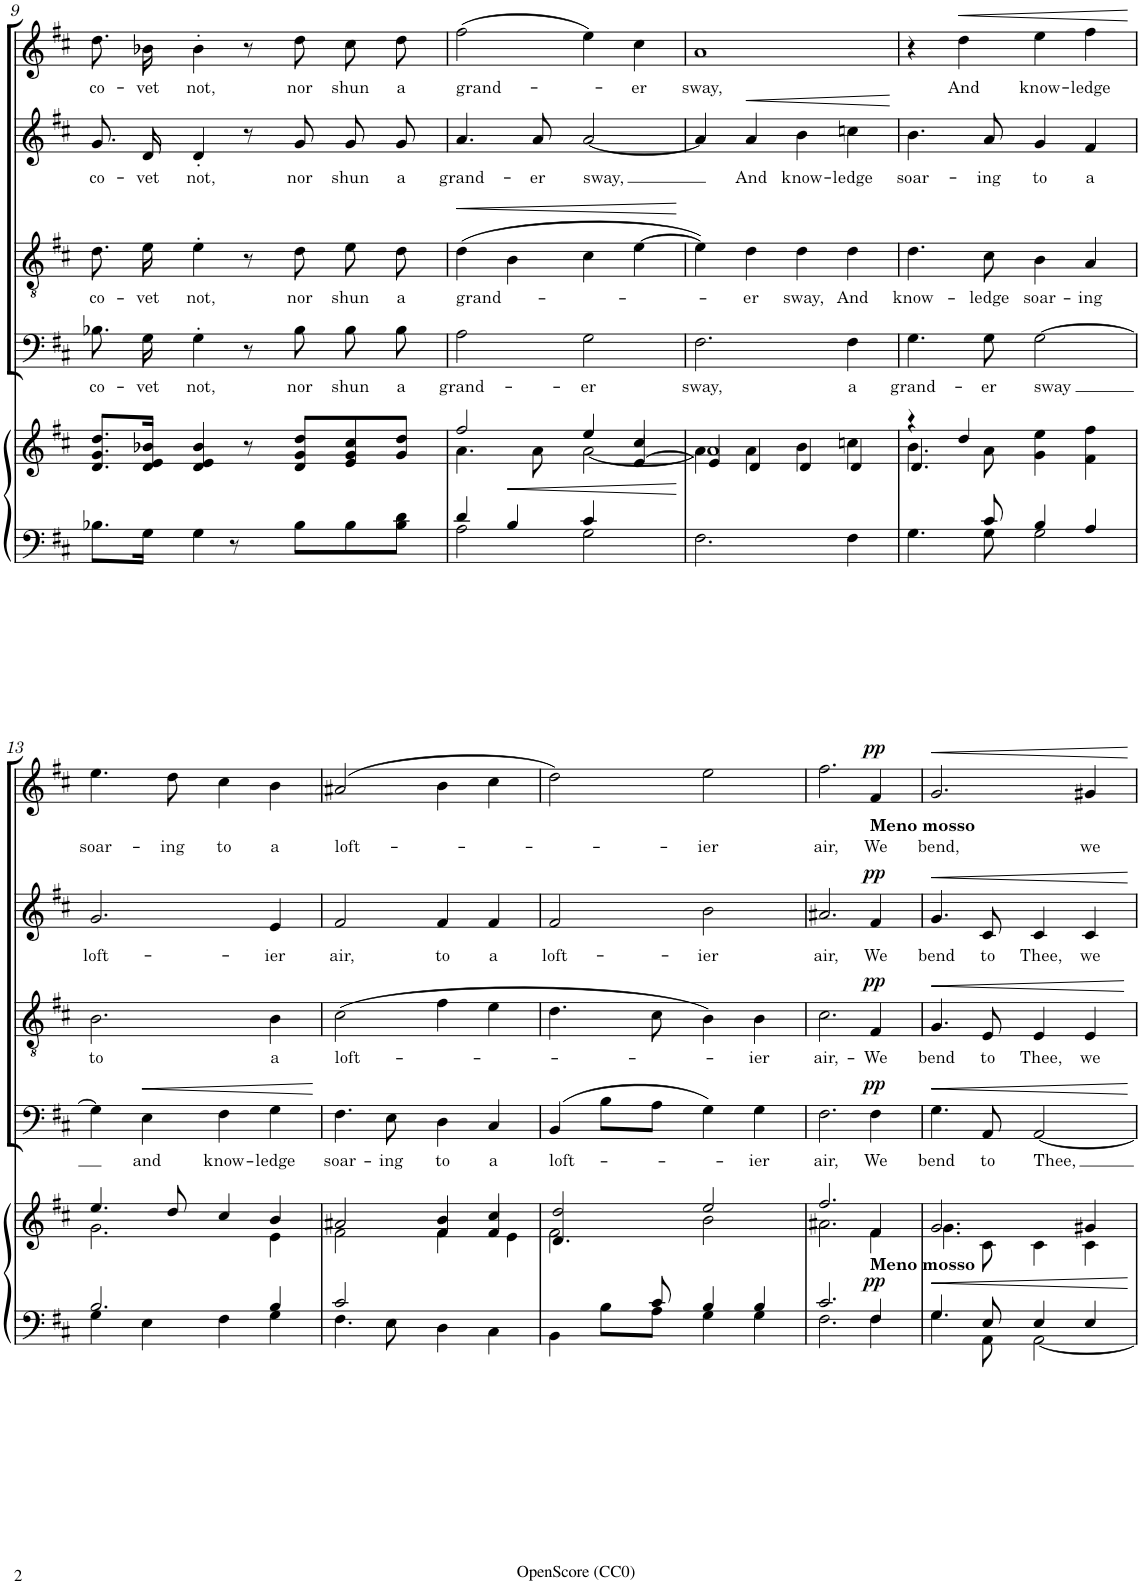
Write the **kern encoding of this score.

**kern	**kern	**dynam	**kern	**text	**dynam	**kern	**text	**dynam	**kern	**text	**dynam	**kern	**text	**dynam
*part5	*part5	*part5	*part4	*part4	*part4	*part3	*part3	*part3	*part2	*part2	*part2	*part1	*part1	*part1
*staff6	*staff5	*staff5/6	*staff4	*staff4	*staff4	*staff3	*staff3	*staff3	*staff2	*staff2	*staff2	*staff1	*staff1	*staff1
*I"Piano for practice only	*	*	*I"Bass	*	*	*I"Tenor	*	*	*I"Alto	*	*	*I"Soprano	*	*
*I'Pno	*	*	*	*	*	*	*	*	*	*	*	*	*	*
!!LO:PB:g=z
*clefF4	*clefG2	*	*clefF4	*	*	*clefGv2	*	*	*clefG2	*	*	*clefG2	*	*
*k[f#c#]	*k[f#c#]	*	*k[f#c#]	*	*	*k[f#c#]	*	*	*k[f#c#]	*	*	*k[f#c#]	*	*
*M4/4	*M4/4	*	*M4/4	*	*	*M4/4	*	*	*M4/4	*	*	*M4/4	*	*
=9	=9	=9	=9	=9	=9	=9	=9	=9	=9	=9	=9	=9	=9	=9
!	!	!	!	!LO:LY:b	!	!	!LO:LY:b	!	!	!LO:LY:b	!	!	!LO:LY:b	!
8.B-X\L	8.d/ 8.g/ 8.dd/L	.	8.B-X\	co-	.	8.d\L	co-	.	8.g/L	co-	.	8.dd\L	co-	.
!	!	!	!	!LO:LY:b	!	!	!LO:LY:b	!	!	!LO:LY:b	!	!	!LO:LY:b	!
16G\Jk	16d/ 16e/ 16b-X/Jk	.	16G\	-vet	.	16e\Jk	-vet	.	16d/Jk	-vet	.	16b-X\Jk	-vet	.
!	!	!	!	!LO:LY:b	!	!	!LO:LY:b	!	!	!LO:LY:b	!	!	!LO:LY:b	!
4G\	4d/ 4e/ 4b-/	.	4G'\	not,	.	4e'\	not,	.	4d'/	not,	.	4b-'\	not,	.
8r	8r	.	8r	.	.	8r	.	.	8r	.	.	8r	.	.
!	!	!	!	!LO:LY:b	!	!	!LO:LY:b	!	!	!LO:LY:b	!	!	!LO:LY:b	!
8B-\L	8d/ 8g/ 8dd/L	.	8B-\	nor	.	8d\	nor	.	8g/	nor	.	8dd\	nor	.
!	!	!	!	!LO:LY:b	!	!	!LO:LY:b	!	!	!LO:LY:b	!	!	!LO:LY:b	!
8B-\	8e/ 8g/ 8cc#/	.	8B-\	shun	.	8e\L	shun	.	8g/L	shun	.	8cc#\L	shun	.
!	!	!	!	!LO:LY:b	!	!	!LO:LY:b	!	!	!LO:LY:b	!	!	!LO:LY:b	!
8B-\ 8d\J	8g/ 8dd/J	.	8B-\	a	.	8d\J	a	.	8g/J	a	.	8dd\J	a	.
=10	=10	=10	=10	=10	=10	=10	=10	=10	=10	=10	=10	=10	=10	=10
*^	*^	*	*	*	*	*	*	*	*	*	*	*	*	*
*	*	*	*^	*	*	*	*	*	*	*	*	*	*	*	*	*
!	!	!	!	!	!	!	!LO:LY:b	!	!	!LO:LY:b	!LO:HP:b	!	!LO:LY:b	!	!	!LO:LY:b	!
4d/	2A\	2ff#/	4.a\	2.ryy	.	2A\	grand-	.	(4d\	grand-	<	4.a/	grand-	.	(2ff#\	grand-	.
!	!	!	!	!	!LO:HP:b=2	!	!	!	!	!	!	!	!	!	!	!	!
4B/	.	.	.	.	<	.	.	.	4B\	.	.	.	.	.	.	.	.
!	!	!	!	!	!	!	!	!	!	!	!	!	!LO:LY:b	!	!	!	!
.	.	.	8a\	.	.	.	.	.	.	.	.	8a/	-er	.	.	.	.
!	!	!	!	!	!	!	!LO:LY:b	!	!	!	!	!	!LO:LY:b	!	!	!	!
4c#/	2G\	4ee/	[2a\	.	.	2G\	-er	.	4c#\	.	.	[2a/	sway,	.	4ee\)	.	.
!	!	!	!	!	!	!	!	!	!	!	!	!	!	!	!	!LO:LY:b	!
4ryy	.	4cc#/	.	[4e/	.	.	.	.	[4e\	.	.	.	.	.	4cc#\	-er	.
*v	*v	*	*	*	*	*	*	*	*	*	*	*	*	*	*	*	*
*	*v	*v	*v	*	*	*	*	*	*	*	*	*	*	*	*	*
.	.	[	.	.	.	.	.	[	.	.	.	.	.	.
=11	=11	=11	=11	=11	=11	=11	=11	=11	=11	=11	=11	=11	=11	=11
*	*^	*	*	*	*	*	*	*	*	*	*	*	*	*
*	*	*^	*	*	*	*	*	*	*	*	*	*	*	*	*
!	!	!	!	!	!	!LO:LY:b	!	!	!	!	!	!	!	!	!LO:LY:b	!
2.F#\	1a	4a\]	4e/]	.	2.F#\	sway,	.	4e\])	.	.	4a/]	.	.	1a	sway,	.
!	!	!	!	!	!	!	!	!	!LO:LY:b	!	!	!LO:LY:b	!LO:HP:b	!	!	!
.	.	4a\	4d/	.	.	.	.	4d\	-er	.	4a/	And	<	.	.	.
!	!	!	!	!	!	!	!	!	!LO:LY:b	!	!	!LO:LY:b	!	!	!	!
.	.	4b\	4d/	.	.	.	.	4d\	sway,	.	4b\	know-	.	.	.	.
!	!	!	!	!	!	!LO:LY:b	!	!	!LO:LY:b	!	!	!LO:LY:b	!	!	!	!
4F#\	.	4ccn\	4d/	.	4F#\	a	.	4d\	And	.	4ccn\	-ledge	.	.	.	.
*	*v	*v	*v	*	*	*	*	*	*	*	*	*	*	*	*	*
.	.	.	.	.	.	.	.	.	.	.	[	.	.	.
=12	=12	=12	=12	=12	=12	=12	=12	=12	=12	=12	=12	=12	=12	=12
*^	*^	*	*	*	*	*	*	*	*	*	*	*	*	*
*	*	*	*^	*	*	*	*	*	*	*	*	*	*	*	*	*
!	!	!	!	!	!	!	!LO:LY:b	!	!	!LO:LY:b	!	!	!LO:LY:b	!	!	!	!
4.ryy	4.G\	4r	4.b\	4.d/	.	4.G\	grand-	.	4.d\	know-	.	4.b\	soar-	.	4r	.	.
!	!	!	!	!	!	!	!	!	!	!	!	!	!	!	!	!LO:LY:b	!LO:HP:b
.	.	4dd/	.	.	.	.	.	.	.	.	.	.	.	.	4dd\	And	<
!	!	!	!	!	!	!	!LO:LY:b	!	!	!LO:LY:b	!	!	!LO:LY:b	!	!	!	!
8c#/	8G\	.	8a\	2ryy	.	8G\	-er	.	8c#\	-ledge	.	8a/	-ing	.	.	.	.
!	!	!	!	!	!	!	!LO:LY:b	!	!	!LO:LY:b	!	!	!LO:LY:b	!	!	!LO:LY:b	!
4B/	2G\	4g\ 4ee\	2ryy	.	.	[2G\	sway	.	4B\	soar-	.	4g/	to	.	4ee\	know-	.
!	!	!	!	!	!	!	!	!	!	!LO:LY:b	!	!	!LO:LY:b	!	!	!LO:LY:b	!
4A/	.	4f#\ 4ff#\	.	.	.	.	.	.	4A/	-ing	.	4f#/	a	.	4ff#\	-ledge	.
.	.	.	.	8ryy	.	.	.	.	.	.	.	.	.	.	.	.	.
*v	*v	*	*	*	*	*	*	*	*	*	*	*	*	*	*	*	*
*	*v	*v	*v	*	*	*	*	*	*	*	*	*	*	*	*	*
.	.	.	.	.	.	.	.	.	.	.	.	.	.	[
!!LO:LB:g=z
=13	=13	=13	=13	=13	=13	=13	=13	=13	=13	=13	=13	=13	=13	=13
*^	*^	*	*	*	*	*	*	*	*	*	*	*	*	*
!	!	!	!	!	!	!	!	!	!LO:LY:b	!	!	!LO:LY:b	!	!	!LO:LY:b	!
2.B/	4G\	4.ee/	2.g\	.	4G\]	.	.	2.B\	to	.	2.g/	loft-	.	4.ee\	soar-	.
!	!	!	!	!	!	!LO:LY:b	!LO:HP:b	!	!	!	!	!	!	!	!	!
.	4E\	.	.	.	4E\	and	<	.	.	.	.	.	.	.	.	.
!	!	!	!	!	!	!	!	!	!	!	!	!	!	!	!LO:LY:b	!
.	.	8dd/	.	.	.	.	.	.	.	.	.	.	.	8dd\	-ing	.
!	!	!	!	!	!	!LO:LY:b	!	!	!	!	!	!	!	!	!LO:LY:b	!
.	4F#\	4cc#/	.	.	4F#\	know-	.	.	.	.	.	.	.	4cc#\	to	.
!	!	!	!	!	!	!LO:LY:b	!	!	!LO:LY:b	!	!	!LO:LY:b	!	!	!LO:LY:b	!
4B/	4G\	4b/	4e\	.	4G\	-ledge	.	4B\	a	.	4e/	-ier	.	4b\	a	.
*v	*v	*	*	*	*	*	*	*	*	*	*	*	*	*	*	*
*	*v	*v	*	*	*	*	*	*	*	*	*	*	*	*	*
.	.	.	.	.	[	.	.	.	.	.	.	.	.	.
=14	=14	=14	=14	=14	=14	=14	=14	=14	=14	=14	=14	=14	=14	=14
*^	*^	*	*	*	*	*	*	*	*	*	*	*	*	*
*	*	*	*^	*	*	*	*	*	*	*	*	*	*	*	*	*
!	!	!	!	!	!	!	!LO:LY:b	!	!	!LO:LY:b	!	!	!LO:LY:b	!	!	!LO:LY:b	!
2c#/	4.F#\	2a#X/	2f#\	2ryy	.	4.F#\	soar-	.	(2c#\	loft-	.	2f#/	air,	.	(2a#X/	loft-	.
!	!	!	!	!	!	!	!LO:LY:b	!	!	!	!	!	!	!	!	!	!
.	8E\	.	.	.	.	8E\	-ing	.	.	.	.	.	.	.	.	.	.
!	!	!	!	!	!	!	!LO:LY:b	!	!	!	!	!	!LO:LY:b	!	!	!	!
2ryy	4D\	4b/	4f#\	4f#/	.	4D\	to	.	4f#\	.	.	4f#/	to	.	4b\	.	.
!	!	!	!	!	!	!	!LO:LY:b	!	!	!	!	!	!LO:LY:b	!	!	!	!
.	4C#\	4cc#/	4e\	4f#/	.	4C#/	a	.	4e\	.	.	4f#/	a	.	4cc#\	.	.
=15	=15	=15	=15	=15	=15	=15	=15	=15	=15	=15	=15	=15	=15	=15	=15	=15	=15
!	!	!	!	!	!	!	!LO:LY:b	!	!	!	!	!	!LO:LY:b	!	!	!	!
4.ryy	4BB\	2dd/	2f#\	4.d/	.	(4BB/	loft-	.	4.d\	.	.	2f#/	loft-	.	2dd\)	.	.
.	8B\L	.	.	.	.	8B\L	.	.	.	.	.	.	.	.	.	.	.
8c#/	8A\J	.	.	2ryy	.	8A\J	.	.	8c#\	.	.	.	.	.	.	.	.
!	!	!	!	!	!	!	!	!	!	!	!	!	!LO:LY:b	!	!	!LO:LY:b	!
4B/	4G\	2ee/	2b\	.	.	4G\)	.	.	4B\)	.	.	2b\	-ier	.	2ee\	-ier	.
!	!	!	!	!	!	!	!LO:LY:b	!	!	!LO:LY:b	!	!	!	!	!	!	!
4B/	4G\	.	.	.	.	4G\	-ier	.	4B\	-ier	.	.	.	.	.	.	.
.	.	.	.	8ryy	.	.	.	.	.	.	.	.	.	.	.	.	.
=16	=16	=16	=16	=16	=16	=16	=16	=16	=16	=16	=16	=16	=16	=16	=16	=16	=16
!	!	!	!	!	!	!	!LO:LY:b	!	!	!LO:LY:b	!	!	!LO:LY:b	!	!	!LO:LY:b	!
*	*	*	*v	*v	*	*	*	*	*	*	*	*	*	*	*	*	*
2.c#/	2.F#\	2.ff#/	2.a#X\	.	2.F#\	air,	.	2.c#\	air,-	.	2.a#X/	air,	.	2.ff#\	air,	.
!	!	!	!	!	!	!	!	!	!	!	!	!	!	!LO:TX:b:B:t=Meno mosso	!	!
!	!	!LO:TX:b:B:t=Meno mosso	!	!	!	!	!	!	!	!	!	!	!	!	!	!
!	!	!	!	!LO:DY:a=2	!	!LO:LY:b	!LO:DY:a	!	!LO:LY:b	!LO:DY:a	!	!LO:LY:b	!LO:DY:a	!	!LO:LY:b	!LO:DY:a
4F#/	4F#\	4f#/	4f#\	pp	4F#\	We	pp	4F#/	-We	pp	4f#/	We	pp	4f#/	We	pp
=17	=17	=17	=17	=17	=17	=17	=17	=17	=17	=17	=17	=17	=17	=17	=17	=17
!	!	!	!	!	!	!LO:LY:b	!LO:HP:b	!	!LO:LY:b	!LO:HP:b	!	!LO:LY:b	!LO:HP:b	!	!LO:LY:b	!LO:HP:b
4.G/	4.G\	2.g/	4.g\	.	4.G\	bend	<	4.G/	bend	<	4.g/	bend	<	2.g/	bend,	<
!	!	!	!	!	!	!LO:LY:b	!	!	!LO:LY:b	!	!	!LO:LY:b	!	!	!	!
8E/	8AA\	.	8c#\	.	8AA/	to	.	8E/	to	.	8c#/	to	.	.	.	.
!	!	!	!	!	!	!LO:LY:b	!	!	!LO:LY:b	!	!	!LO:LY:b	!	!	!	!
4E/	[2AA\	.	4c#\	.	[2AA/	Thee,	.	4E/	Thee,	.	4c#/	Thee,	.	.	.	.
!	!	!	!	!	!	!	!	!	!LO:LY:b	!	!	!LO:LY:b	!	!	!LO:LY:b	!
4E/	.	4g#X/	4c#\	.	.	.	.	4E/	we	.	4c#/	we	.	4g#X/	we	.
*v	*v	*	*	*	*	*	*	*	*	*	*	*	*	*	*	*
*	*v	*v	*	*	*	*	*	*	*	*	*	*	*	*	*
.	.	.	.	.	[	.	.	[	.	.	[	.	.	[
=	=	=	=	=	=	=	=	=	=	=	=	=	=	=
*-	*-	*-	*-	*-	*-	*-	*-	*-	*-	*-	*-	*-	*-	*-
